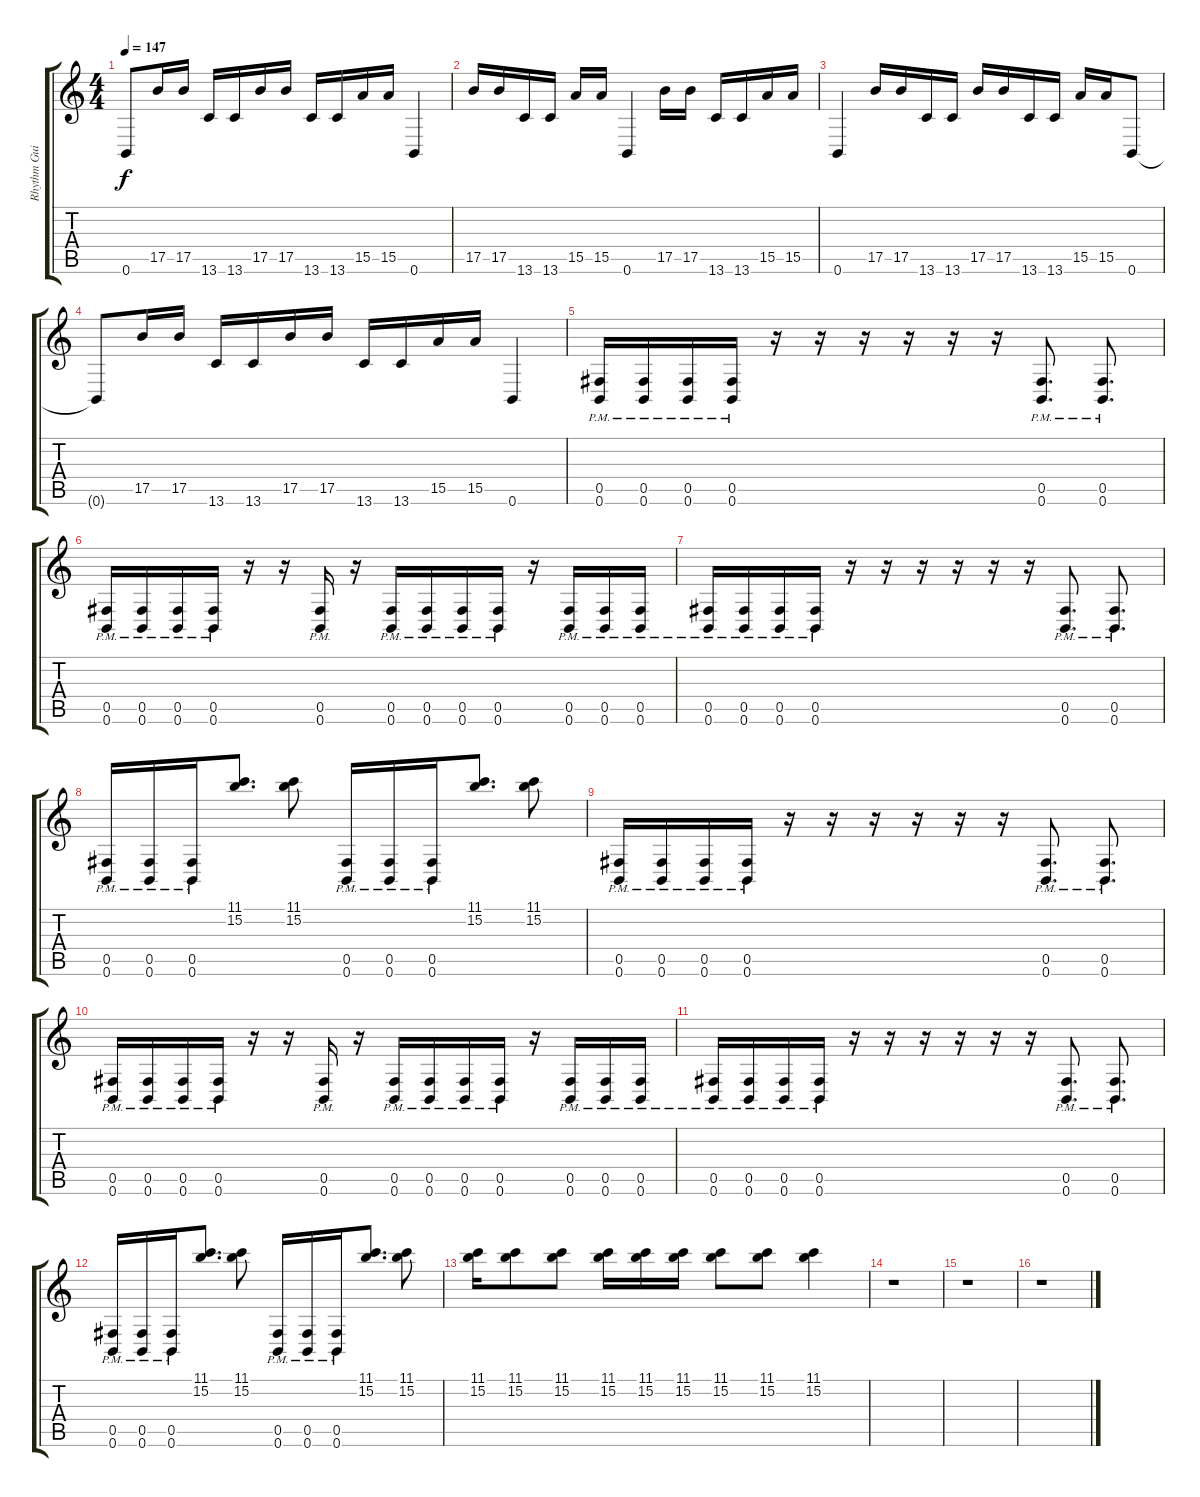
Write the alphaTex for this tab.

\track ("Rhythm Guitar 1" "Rhythm Gui") {instrument distortionguitar}
\staff {score tabs}
\tuning (Db4 Ab3 E3 B2 Gb2 B1) {hide}
\ts (4 4)
\tempo 147
\clef g2
\ks c
0.6{t}.8{dy f} 17.5.16 17.5.16 13.6.16 13.6.16 17.5.16 17.5.16 13.6.16 13.6.16 15.5.16 15.5.16 0.6.4 |
17.5.16 17.5.16 13.6.16 13.6.16 15.5.16 15.5.16 0.6.4 17.5.16 17.5.16 13.6.16 13.6.16 15.5.16 15.5.16 |
0.6.4 17.5.16 17.5.16 13.6.16 13.6.16 17.5.16 17.5.16 13.6.16 13.6.16 15.5.16 15.5.16 0.6.8 |
0.6{t}.8 17.5.16 17.5.16 13.6.16 13.6.16 17.5.16 17.5.16 13.6.16 13.6.16 15.5.16 15.5.16 0.6.4 |
(0.5{pm} 0.6{pm}).16 (0.5{pm} 0.6{pm}).16 (0.5{pm} 0.6{pm}).16 (0.5{pm} 0.6{pm}).16 r.16 r.16 r.16 r.16 r.16 r.16 (0.5{pm} 0.6{pm}).8{d} (0.5{pm} 0.6{pm}).8{d} |
(0.5{pm} 0.6{pm}).16 (0.5{pm} 0.6{pm}).16 (0.5{pm} 0.6{pm}).16 (0.5{pm} 0.6{pm}).16 r.16 r.16 (0.5{pm} 0.6{pm}).16 r.16 (0.5{pm} 0.6{pm}).16 (0.5{pm} 0.6{pm}).16 (0.5{pm} 0.6{pm}).16 (0.5{pm} 0.6{pm}).16 r.16 (0.5{pm} 0.6{pm}).16 (0.5{pm} 0.6{pm}).16 (0.5{pm} 0.6{pm}).16 |
(0.5{pm} 0.6{pm}).16 (0.5{pm} 0.6{pm}).16 (0.5{pm} 0.6{pm}).16 (0.5{pm} 0.6{pm}).16 r.16 r.16 r.16 r.16 r.16 r.16 (0.5{pm} 0.6{pm}).8{d} (0.5{pm} 0.6{pm}).8{d} |
(0.5{pm} 0.6{pm}).16 (0.5{pm} 0.6{pm}).16 (0.5{pm} 0.6{pm}).16 (11.1 15.2).8{d} (11.1 15.2).8 (0.5{pm} 0.6{pm}).16 (0.5{pm} 0.6{pm}).16 (0.5{pm} 0.6{pm}).16 (11.1 15.2).8{d} (11.1 15.2).8 |
(0.5{pm} 0.6{pm}).16 (0.5{pm} 0.6{pm}).16 (0.5{pm} 0.6{pm}).16 (0.5{pm} 0.6{pm}).16 r.16 r.16 r.16 r.16 r.16 r.16 (0.5{pm} 0.6{pm}).8{d} (0.5{pm} 0.6{pm}).8{d} |
(0.5{pm} 0.6{pm}).16 (0.5{pm} 0.6{pm}).16 (0.5{pm} 0.6{pm}).16 (0.5{pm} 0.6{pm}).16 r.16 r.16 (0.5{pm} 0.6{pm}).16 r.16 (0.5{pm} 0.6{pm}).16 (0.5{pm} 0.6{pm}).16 (0.5{pm} 0.6{pm}).16 (0.5{pm} 0.6{pm}).16 r.16 (0.5{pm} 0.6{pm}).16 (0.5{pm} 0.6{pm}).16 (0.5{pm} 0.6{pm}).16 |
(0.5{pm} 0.6{pm}).16 (0.5{pm} 0.6{pm}).16 (0.5{pm} 0.6{pm}).16 (0.5{pm} 0.6{pm}).16 r.16 r.16 r.16 r.16 r.16 r.16 (0.5{pm} 0.6{pm}).8{d} (0.5{pm} 0.6{pm}).8{d} |
(0.5{pm} 0.6{pm}).16 (0.5{pm} 0.6{pm}).16 (0.5{pm} 0.6{pm}).16 (11.1 15.2).8{d} (11.1 15.2).8 (0.5{pm} 0.6{pm}).16 (0.5{pm} 0.6{pm}).16 (0.5{pm} 0.6{pm}).16 (11.1 15.2).8{d} (11.1 15.2).8 |
(11.1 15.2).16 (11.1 15.2).8 (11.1 15.2).8 (11.1 15.2).16 (11.1 15.2).16 (11.1 15.2).16 (11.1 15.2).8 (11.1 15.2).8 (11.1 15.2).4 |
r.1 |
r.1 |
r.1
